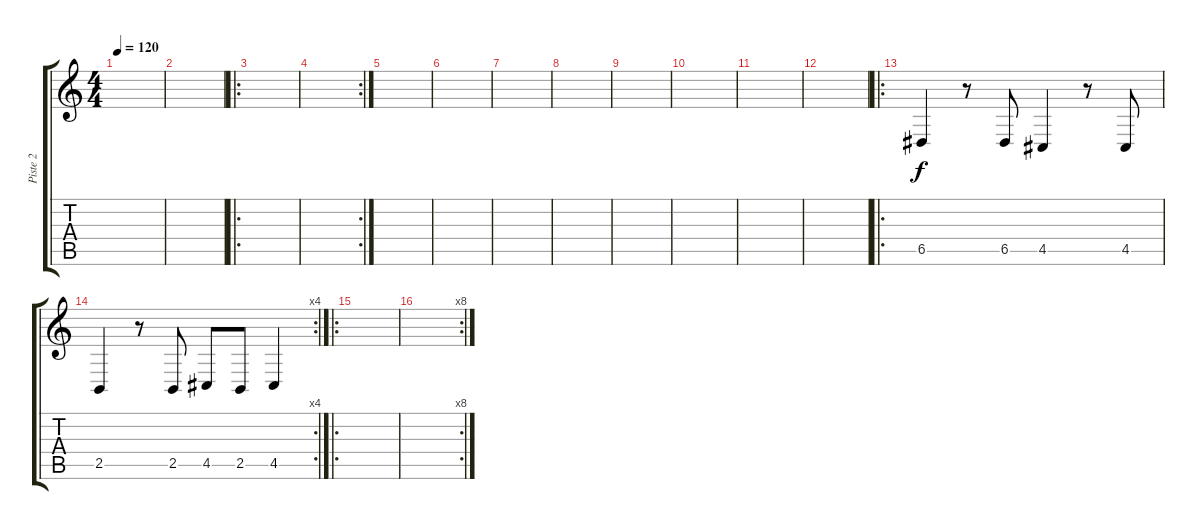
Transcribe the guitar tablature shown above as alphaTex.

\track ("Piste 2" "Piste 2") {instrument trombone}
\staff {score tabs}
\tuning (E4 B3 G3 D3 A2 E2) {hide}
\ts (4 4)
\tempo 120
\clef g2
\ks c
|
|
\ro
|
\rc 2
|
|
|
|
|
|
|
|
|
\ro
6.5.4 r.8 6.5.8 4.5.4 r.8 4.5.8 |
\rc 4
2.5.4 r.8 2.5.8 4.5.8 2.5.8 4.5.4 |
\ro
|
\rc 8
